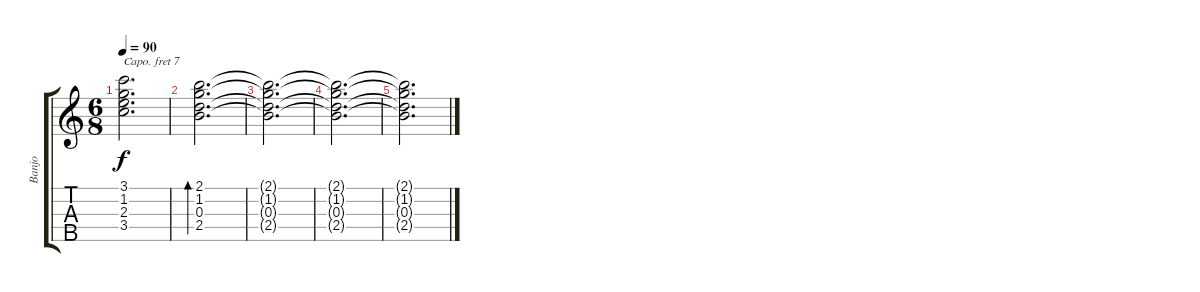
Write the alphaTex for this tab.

\track ("Banjo" "Banjo") {instrument banjo}
\staff {score tabs}
\capo 7
\tuning (D4 B3 G3 D3 G4) {hide}
\displaytranspose 12
\ts (6 8)
\tempo 90
\clef g2
\ks c
(3.1{t} 1.2{t} 2.3{t} 3.4{t}).2{d dy f} |
(2.1 1.2 0.3 2.4).2{d bd 60} |
(2.1{t} 1.2{t} 0.3{t} 2.4{t}).2{d} |
(2.1{t} 1.2{t} 0.3{t} 2.4{t}).2{d} |
(2.1{t} 1.2{t} 0.3{t} 2.4{t}).2{d}
